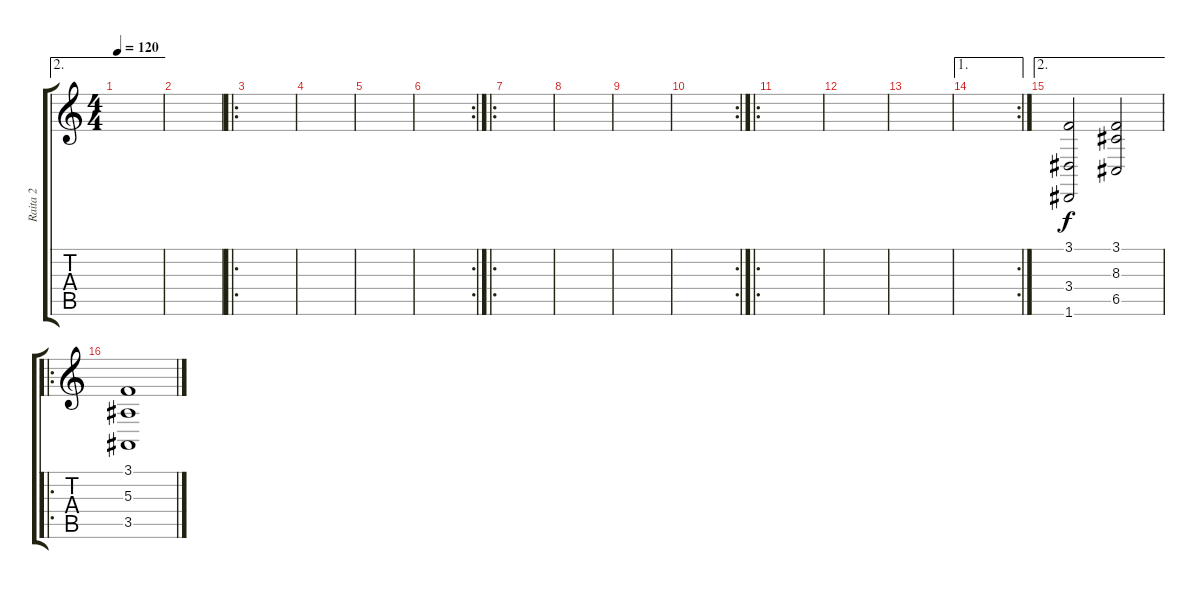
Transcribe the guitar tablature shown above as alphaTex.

\track ("Raita 2" "Raita 2") {instrument stringensemble2}
\staff {score tabs}
\tuning (D4 A3 F3 C3 G2 D2) {hide}
\ae 2
\ts (4 4)
\tempo 120
\clef g2
\ks c
|
|
\ro
|
|
|
\rc 2
|
\ro
|
|
|
\rc 2
|
\ro
|
|
|
\ae 1
\rc 2
|
\ae 2
(3.1 3.4 1.6).2 (3.1 8.3 6.5).2 |
\ro
(3.1 5.3 3.5).1
